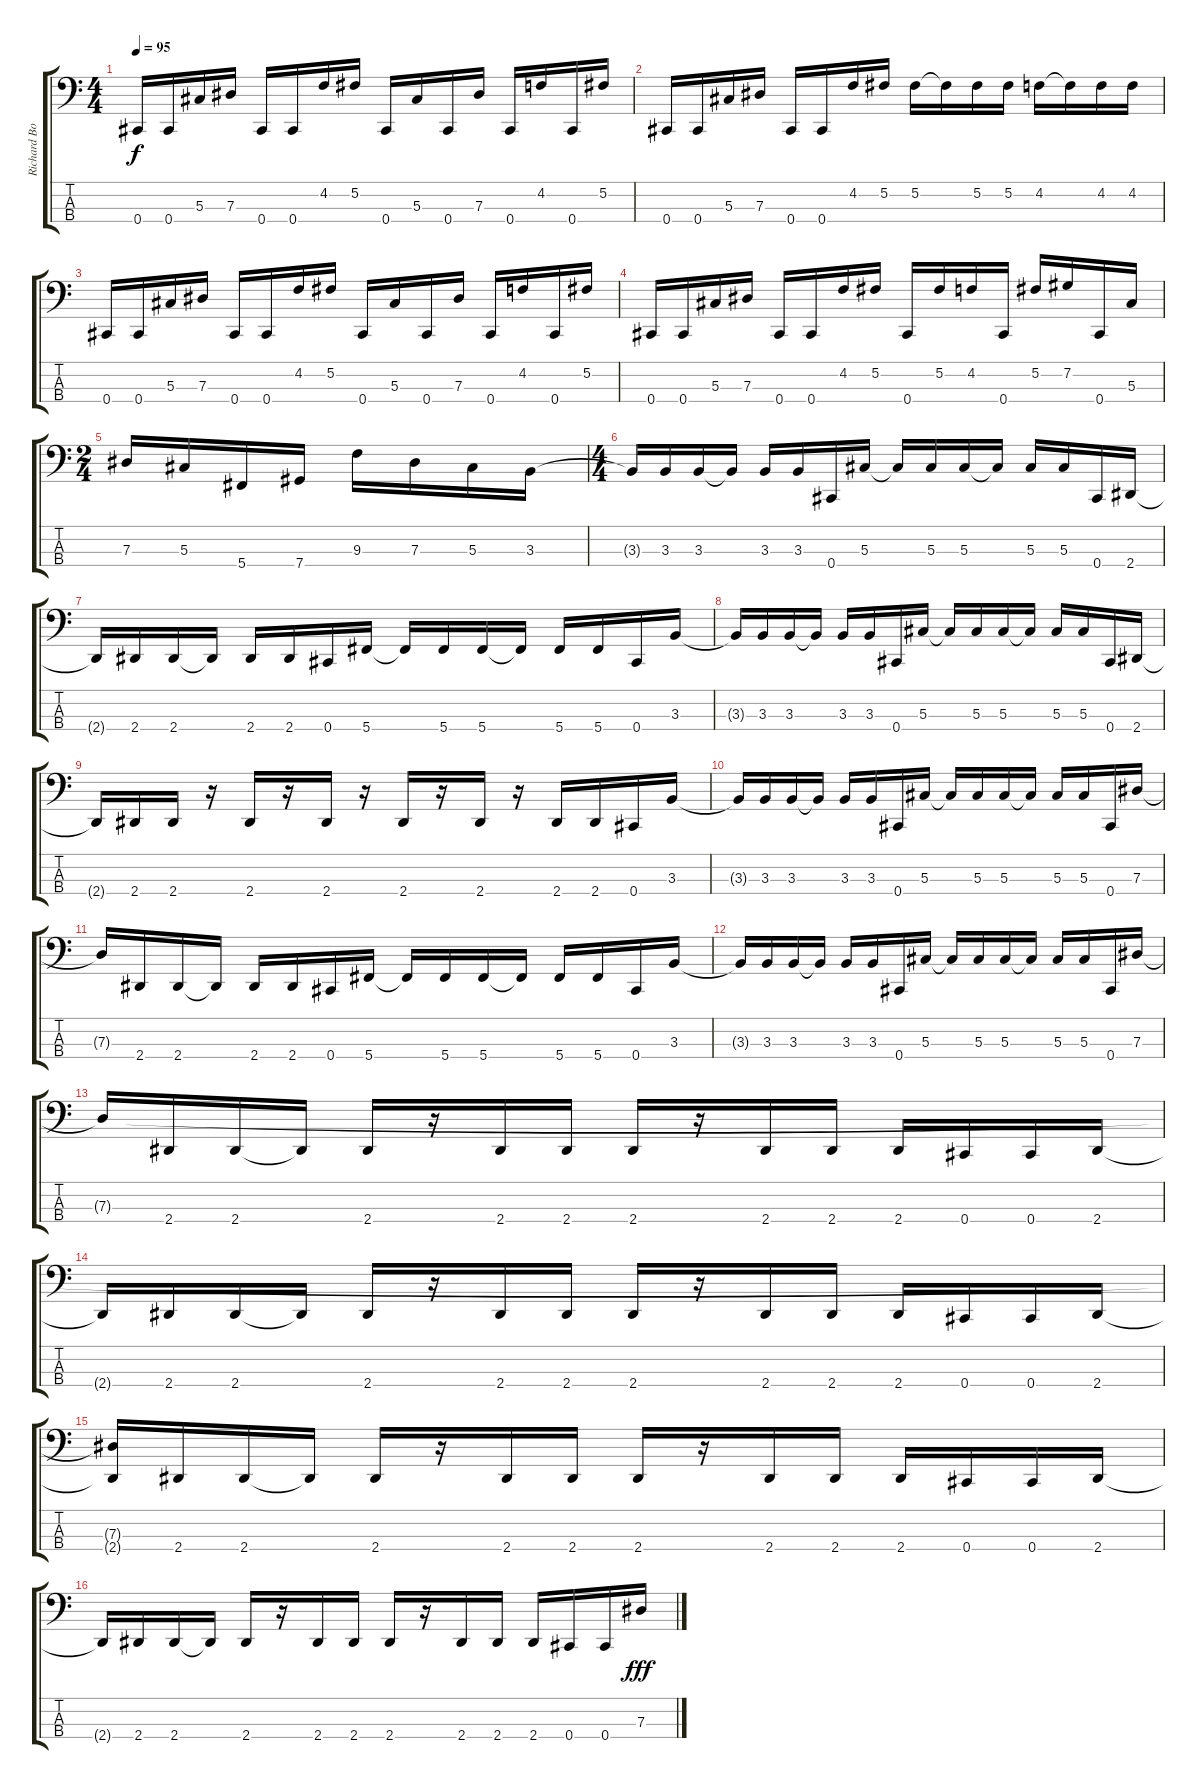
\track ("Richard Boucher" "Richard Bo") {instrument electricbassfinger}
\staff {score tabs}
\tuning (Gb2 Db2 Ab1 Db1) {hide}
\ts (4 4)
\tempo 95
\clef f4
\ks c
0.4.16{dy f} 0.4.16 5.3.16 7.3.16 0.4.16 0.4.16 4.2.16 5.2.16 0.4.16 5.3.16 0.4.16 7.3.16 0.4.16 4.2.16 0.4.16 5.2.16 |
0.4.16 0.4.16 5.3.16 7.3.16 0.4.16 0.4.16 4.2.16 5.2.16 5.2.16 5.2{t}.16 5.2.16 5.2.16 4.2.16 4.2{t}.16 4.2.16 4.2.16 |
0.4.16 0.4.16 5.3.16 7.3.16 0.4.16 0.4.16 4.2.16 5.2.16 0.4.16 5.3.16 0.4.16 7.3.16 0.4.16 4.2.16 0.4.16 5.2.16 |
0.4.16 0.4.16 5.3.16 7.3.16 0.4.16 0.4.16 4.2.16 5.2.16 0.4.16 5.2.16 4.2.16 0.4.16 5.2.16 7.2.16 0.4.16 5.3.16 |
\ts (2 4)
7.3.16 5.3.16 5.4.16 7.4.16 9.3.16 7.3.16 5.3.16 3.3.16 |
\ts (4 4)
3.3{t}.16 3.3.16 3.3.16 3.3{t}.16 3.3.16 3.3.16 0.4.16 5.3.16 5.3{t}.16 5.3.16 5.3.16 5.3{t}.16 5.3.16 5.3.16 0.4.16 2.4.16 |
2.4{t}.16 2.4.16 2.4.16 2.4{t}.16 2.4.16 2.4.16 0.4.16 5.4.16 5.4{t}.16 5.4.16 5.4.16 5.4{t}.16 5.4.16 5.4.16 0.4.16 3.3.16 |
3.3{t}.16 3.3.16 3.3.16 3.3{t}.16 3.3.16 3.3.16 0.4.16 5.3.16 5.3{t}.16 5.3.16 5.3.16 5.3{t}.16 5.3.16 5.3.16 0.4.16 2.4.16 |
2.4{t}.16 2.4.16 2.4.16 r.16 2.4.16 r.16 2.4.16 r.16 2.4.16 r.16 2.4.16 r.16 2.4.16 2.4.16 0.4.16 3.3.16 |
3.3{t}.16 3.3.16 3.3.16 3.3{t}.16 3.3.16 3.3.16 0.4.16 5.3.16 5.3{t}.16 5.3.16 5.3.16 5.3{t}.16 5.3.16 5.3.16 0.4.16 7.3.16 |
7.3{t}.16 2.4.16 2.4.16 2.4{t}.16 2.4.16 2.4.16 0.4.16 5.4.16 5.4{t}.16 5.4.16 5.4.16 5.4{t}.16 5.4.16 5.4.16 0.4.16 3.3.16 |
3.3{t}.16 3.3.16 3.3.16 3.3{t}.16 3.3.16 3.3.16 0.4.16 5.3.16 5.3{t}.16 5.3.16 5.3.16 5.3{t}.16 5.3.16 5.3.16 0.4.16 7.3.16 |
7.3{t}.16 2.4.16 2.4.16 2.4{t}.16 2.4.16 r.16 2.4.16 2.4.16 2.4.16 r.16 2.4.16 2.4.16 2.4.16 0.4.16 0.4.16 2.4.16 |
2.4{t}.16 2.4.16 2.4.16 2.4{t}.16 2.4.16 r.16 2.4.16 2.4.16 2.4.16 r.16 2.4.16 2.4.16 2.4.16 0.4.16 0.4.16 2.4.16 |
(7.3{t} 2.4{t}).16 2.4.16 2.4.16 2.4{t}.16 2.4.16 r.16 2.4.16 2.4.16 2.4.16 r.16 2.4.16 2.4.16 2.4.16 0.4.16 0.4.16 2.4.16 |
2.4{t}.16 2.4.16 2.4.16 2.4{t}.16 2.4.16 r.16 2.4.16 2.4.16 2.4.16 r.16 2.4.16 2.4.16 2.4.16 0.4.16 0.4.16 7.3.16{dy fff}
